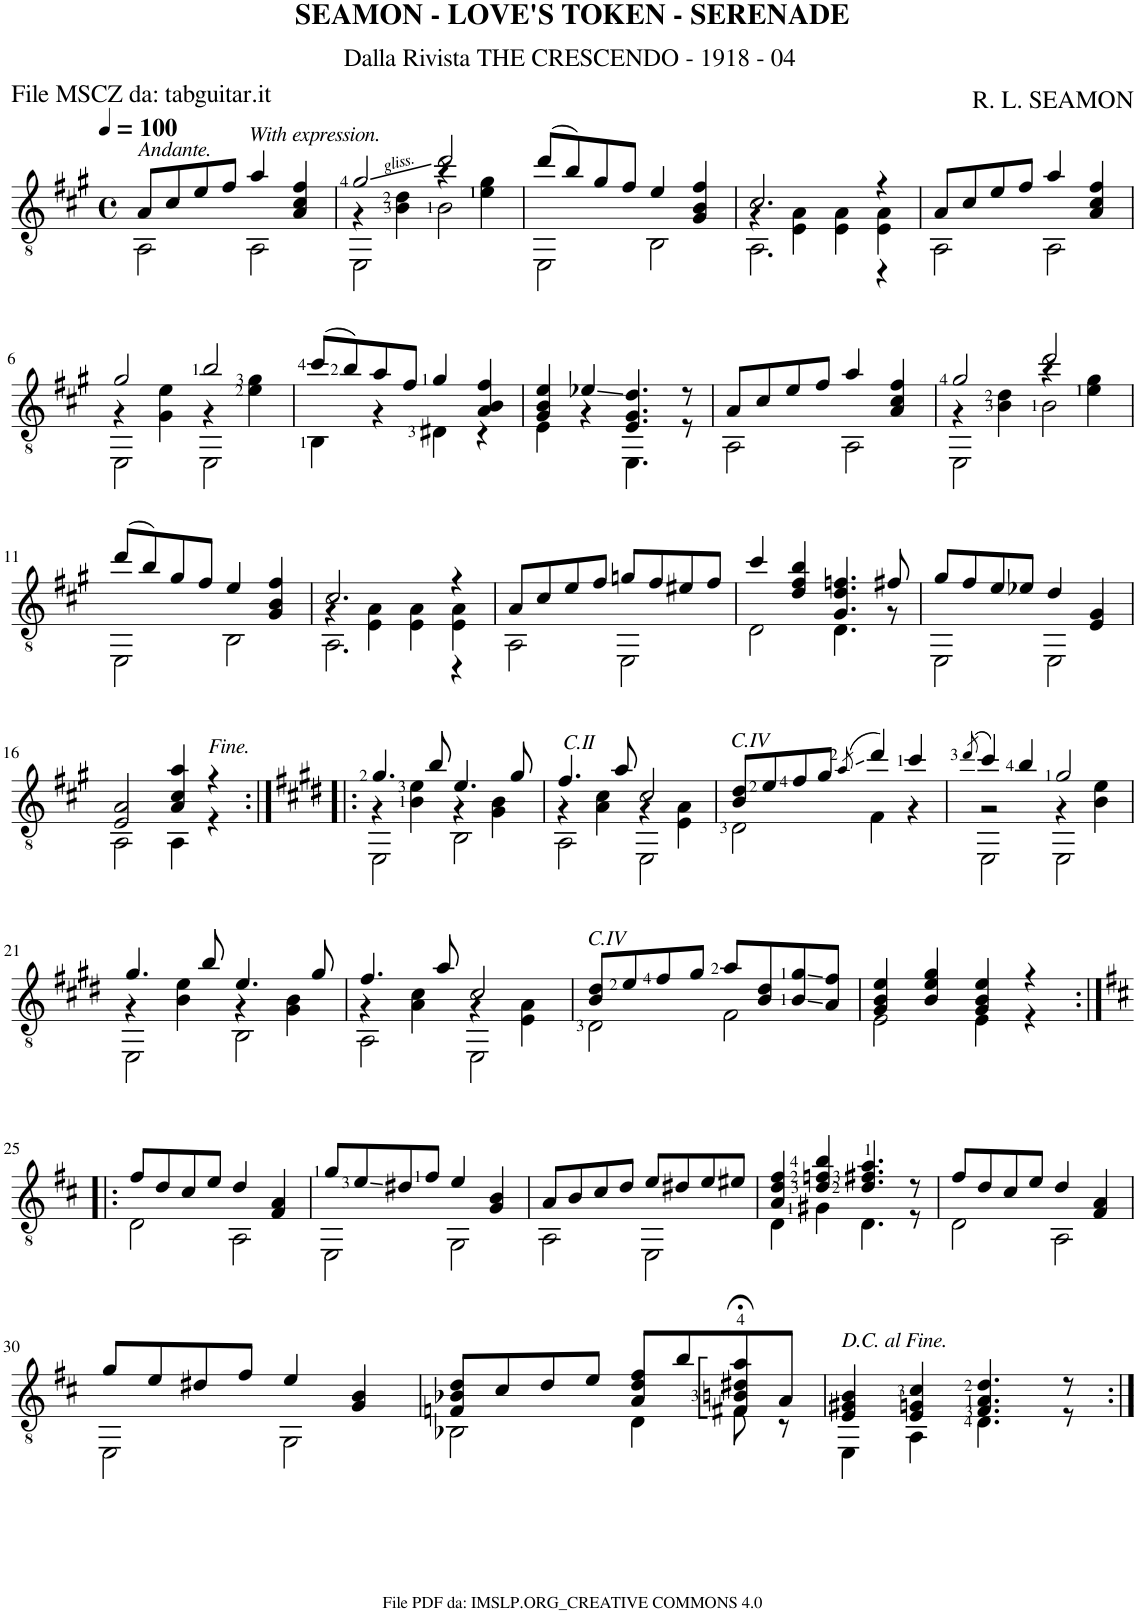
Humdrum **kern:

**kern
*part1
*staff1
*I"Guitar
*I'Guit.
*clefGv2
*k[f#c#g#]
*M4/4
*met(c)
*MM100
=1
*^
!LO:TX:a:i:t=Andante.	!
8A/L	2AA\
8c#/	.
8e/	.
8f#/J	.
!LO:TX:a:i:t=With expression.	!
4a/	2AA\
4A/ 4c#/ 4f#/	.
=2	=2
*	*^
2g#/	4r	2EE\
.	4B\ 4d\	.
2dd/	4r	2B\
.	4e\ 4g#\	.
*	*v	*v
=3	=3
(8dd/L	2EE\
8b/)	.
8g#/	.
8f#/J	.
4e/	2BB\
4G#/ 4B/ 4f#/	.
=4	=4
*	*^
2.c#/	4r	2.AA\
.	4E\ 4A\	.
.	4E\ 4A\	.
4r	4E\ 4A\	4r
*	*v	*v
=5	=5
8A/L	2AA\
8c#/	.
8e/	.
8f#/J	.
4a/	2AA\
4A/ 4c#/ 4f#/	.
!!LO:LB:g=z	!!
=6	=6
*	*^
2g#/	4r	2EE\
.	4G#\ 4e\	.
2b/	4r	2EE\
.	4e\ 4g#\	.
*	*v	*v
=7	=7
(8cc#/L	4BB\
8b/)	.
8a/	4r
8f#/J	.
4g#/	4D#X\
4A/ 4B/ 4f#/	4r
=8	=8
4G#/ 4B/ 4e/	4E\
4e-X/	4r
4.E/ 4.G#/ 4.d/	4.EE\
8r	8r
=9	=9
8A/L	2AA\
8c#/	.
8e/	.
8f#/J	.
4a/	2AA\
4A/ 4c#/ 4f#/	.
=10	=10
*	*^
2g#/	4r	2EE\
.	4B\ 4d\	.
2dd/	4r	2B\
.	4e\ 4g#\	.
*	*v	*v
!!LO:LB:g=z
=11	=11
(8dd/L	2EE\
8b/)	.
8g#/	.
8f#/J	.
4e/	2BB\
4G#/ 4B/ 4f#/	.
=12	=12
*	*^
2.c#/	4r	2.AA\
.	4E\ 4A\	.
.	4E\ 4A\	.
4r	4E\ 4A\	4r
*	*v	*v
=13	=13
8A/L	2AA\
8c#/	.
8e/	.
8f#/J	.
8gn/L	2EE\
8f#/	.
8e#X/	.
8f#/J	.
=14	=14
4cc#/	2D\
4d/ 4f#/ 4b/	.
4.G#/ 4.d/ 4.fn/	4.D\
8f#X/	8r
=15	=15
8g#/L	2EE\
8f#/	.
8e/	.
8e-X/J	.
4d/	2EE\
4E/ 4G#/	.
!!LO:LB:g=z	!!
=16	=16
2E/ 2A/	2AA\
4A/ 4c#/ 4a/	4AA\
4r	4r
*v	*v
=17:|!|:
*k[f#c#g#d#]
*^
*	*^
4.g#/	4r	2EE\
.	4B\ 4e\	.
8b/	.	.
4.e/	4r	2BB\
.	4G#\ 4B\	.
8g#/	.	.
=18	=18	=18
!LO:TX:a:i:t=C.II	!	!
4.f#/	4r	2AA\
.	4A\ 4c#\	.
8a/	.	.
2c#/	4r	2EE\
.	4E\ 4A\	.
*	*v	*v
=19	=19
!LO:TX:a:i:t=C.IV	!
8B/ 8d#/L	2D#\
8e/	.
8f#/	.
8g#/J	.
(8qa/	.
4dd#/)	4F#\
4cc#/	4r
*v	*v
=20
(8qdd#/
*^
*	*^
4cc#/)	2r	2EE\
4b/	.	.
2g#/	4r	2EE\
.	4B\ 4e\	.
!!LO:LB:g=z	!!	!!
=21	=21	=21
4.g#/	4r	2EE\
.	4B\ 4e\	.
8b/	.	.
4.e/	4r	2BB\
.	4G#\ 4B\	.
8g#/	.	.
=22	=22	=22
4.f#/	4r	2AA\
.	4A\ 4c#\	.
8a/	.	.
2c#/	4r	2EE\
.	4E\ 4A\	.
*	*v	*v
=23	=23
!LO:TX:a:i:t=C.IV	!
8B/ 8d#/L	2D#\
8e/	.
8f#/	.
8g#/J	.
8a/L	2F#\
8B/ 8d#/	.
8B/ 8g#/	.
8A/ 8f#/J	.
=24	=24
4G#/ 4B/ 4e/	2E\
4B/ 4e/ 4g#/	.
4G#/ 4B/ 4e/	4E\
4r	4r
!!LO:LB:g=z	!!
=25:|!|:	=25:|!|:
*k[f#c#]	*
8f#/L	2D\
8d/	.
8c#/	.
8e/J	.
4d/	2AA\
4F#/ 4A/	.
=26	=26
8g/L	2EE\
8e/	.
8d#X/	.
8f#/J	.
4e/	2GG\
4G/ 4B/	.
=27	=27
8A/L	2AA\
8B/	.
8c#/	.
8d/J	.
8e/L	2EE\
8d#X/	.
8e/	.
8e#X/J	.
=28	=28
4A/ 4d/ 4f#/	4D\
4d/ 4fn/ 4b/	4G#X\
4.d/ 4.f#X/ 4.a/	4.D\
8r	8r
=29	=29
8f#/L	2D\
8d/	.
8c#/	.
8e/J	.
4d/	2AA\
4F#/ 4A/	.
!!LO:LB:g=z	!!
=30	=30
8g/L	2EE\
8e/	.
8d#X/	.
8f#/J	.
4e/	2GG\
4G/ 4B/	.
=31	=31
8Fn/ 8B-X/ 8d/L	2BB-X\
8c#/	.
8d/	.
8e/J	.
8A/ 8d/ 8f#/L	4D\
8b/	.
8F#X/:;< 8Bn/:;< 8d#X/:;< 8a/:;<	8F#\
8A/J	8r
=32	=32
4E/ 4G#X/ 4B/	4EE\
4E/ 4Gn/ 4c#/	4AA\
4.F#/ 4.A/ 4.d/	4.D\
8r	8r
*v	*v
=:|!
*-
